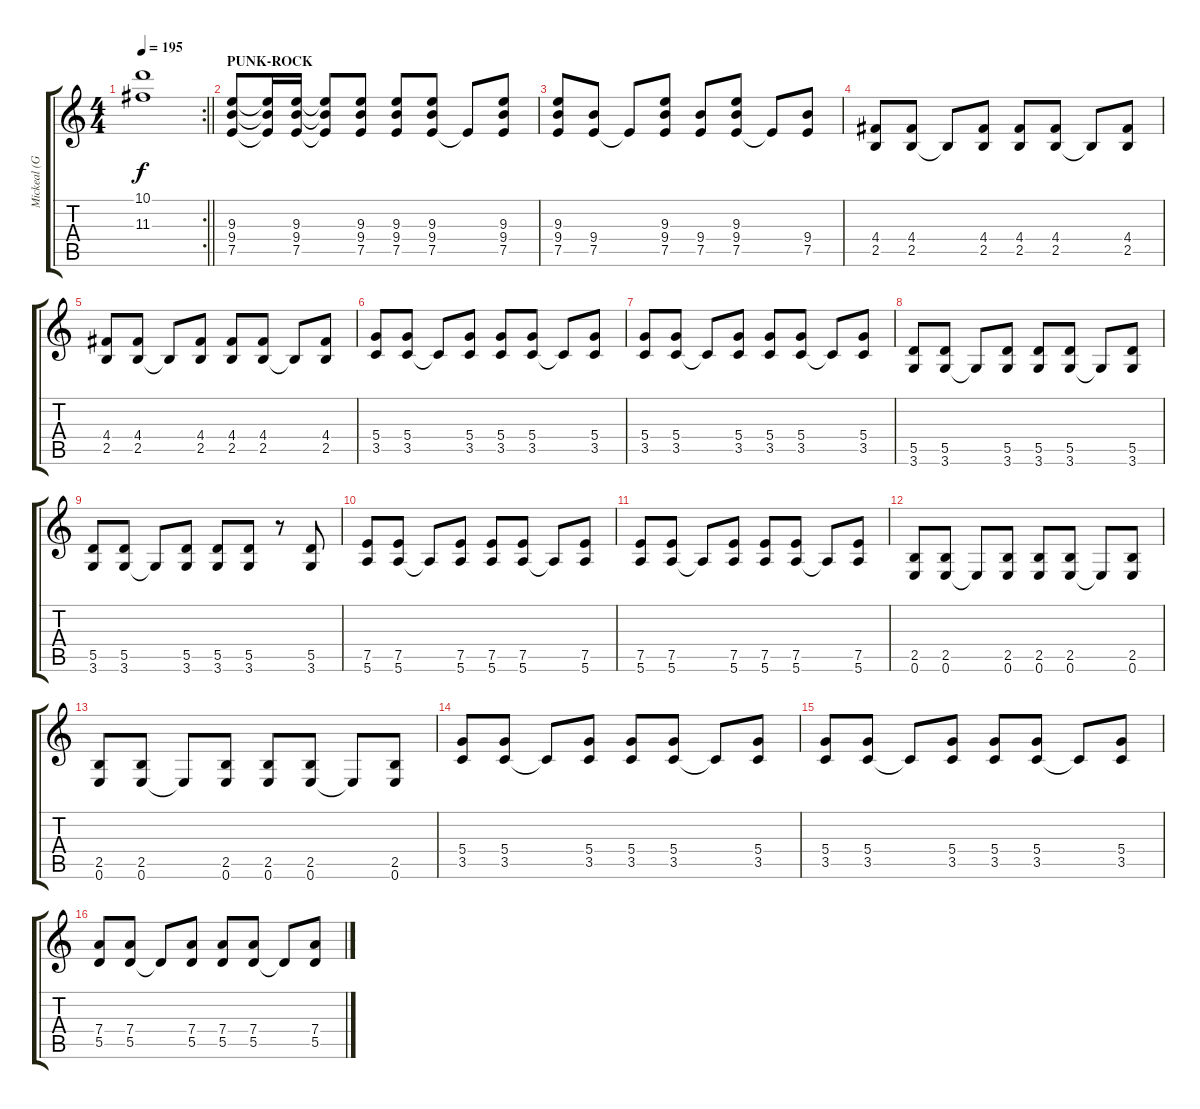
\track ("Mickeal (Guitare_01)" "Mickeal (G") {instrument acousticguitarnylon}
\staff {score tabs}
\tuning (E4 B3 G3 D3 A2 E2) {hide}
\rc 2
\ts (4 4)
\tempo 195
\clef g2
\barLineRight lightlight
\ks c
(10.1{t} 11.3{t}).1{dy f} |
\section ("" "PUNK-ROCK")
(9.3 9.4 7.5).8{instrument overdrivenguitar} (9.3{t} 9.4{t} 7.5{t}).16 (9.3 9.4 7.5).16 (9.3{t} 9.4{t} 7.5{t}).8 (9.3 9.4 7.5).8 (9.3 9.4 7.5).8 (9.3 9.4 7.5).8 7.5{t}.8 (9.3 9.4 7.5).8 |
(9.3 9.4 7.5).8 (9.4 7.5).8 7.5{t}.8 (9.3 9.4 7.5).8 (9.4 7.5).8 (9.3 9.4 7.5).8 7.5{t}.8 (9.4 7.5).8 |
(4.4 2.5).8 (4.4 2.5).8 2.5{t}.8 (4.4 2.5).8 (4.4 2.5).8 (4.4 2.5).8 2.5{t}.8 (4.4 2.5).8 |
(4.4 2.5).8 (4.4 2.5).8 2.5{t}.8 (4.4 2.5).8 (4.4 2.5).8 (4.4 2.5).8 2.5{t}.8 (4.4 2.5).8 |
(5.4 3.5).8 (5.4 3.5).8 3.5{t}.8 (5.4 3.5).8 (5.4 3.5).8 (5.4 3.5).8 3.5{t}.8 (5.4 3.5).8 |
(5.4 3.5).8 (5.4 3.5).8 3.5{t}.8 (5.4 3.5).8 (5.4 3.5).8 (5.4 3.5).8 3.5{t}.8 (5.4 3.5).8 |
(5.5 3.6).8 (5.5 3.6).8 3.6{t}.8 (5.5 3.6).8 (5.5 3.6).8 (5.5 3.6).8 3.6{t}.8 (5.5 3.6).8 |
(5.5 3.6).8 (5.5 3.6).8 3.6{t}.8 (5.5 3.6).8 (5.5 3.6).8 (5.5 3.6).8 r.8 (5.5 3.6).8 |
(7.5 5.6).8 (7.5 5.6).8 5.6{t}.8 (7.5 5.6).8 (7.5 5.6).8 (7.5 5.6).8 5.6{t}.8 (7.5 5.6).8 |
(7.5 5.6).8 (7.5 5.6).8 5.6{t}.8 (7.5 5.6).8 (7.5 5.6).8 (7.5 5.6).8 5.6{t}.8 (7.5 5.6).8 |
(2.5 0.6).8 (2.5 0.6).8 0.6{t}.8 (2.5 0.6).8 (2.5 0.6).8 (2.5 0.6).8 0.6{t}.8 (2.5 0.6).8 |
(2.5 0.6).8 (2.5 0.6).8 0.6{t}.8 (2.5 0.6).8 (2.5 0.6).8 (2.5 0.6).8 0.6{t}.8 (2.5 0.6).8 |
(5.4 3.5).8 (5.4 3.5).8 3.5{t}.8 (5.4 3.5).8 (5.4 3.5).8 (5.4 3.5).8 3.5{t}.8 (5.4 3.5).8 |
(5.4 3.5).8 (5.4 3.5).8 3.5{t}.8 (5.4 3.5).8 (5.4 3.5).8 (5.4 3.5).8 3.5{t}.8 (5.4 3.5).8 |
(7.4 5.5).8 (7.4 5.5).8 5.5{t}.8 (7.4 5.5).8 (7.4 5.5).8 (7.4 5.5).8 5.5{t}.8 (7.4 5.5).8
